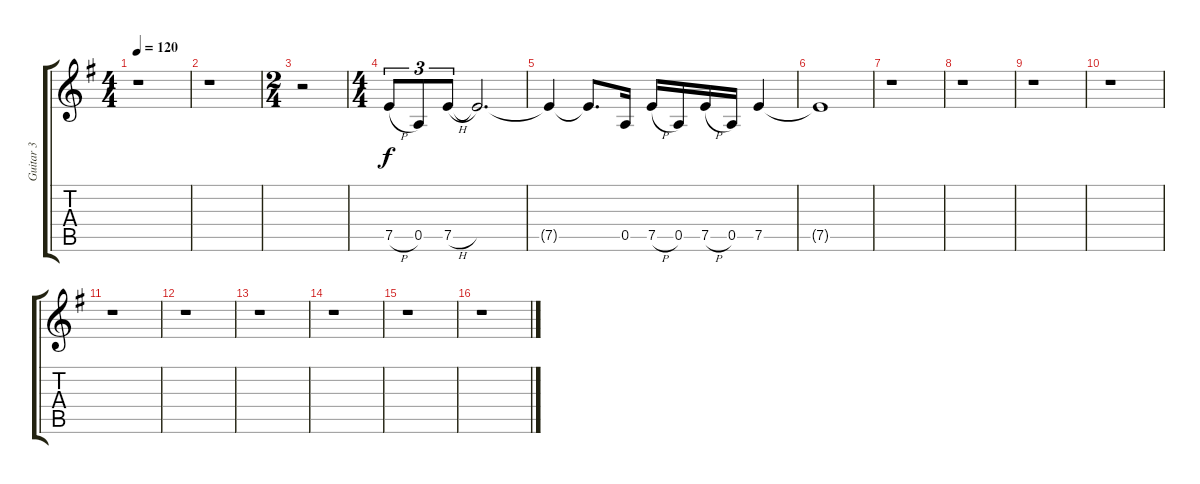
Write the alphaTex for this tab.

\track ("Guitar 3" "Guitar 3") {instrument distortionguitar}
\staff {score tabs}
\tuning (E4 B3 G3 D3 A2 E2) {hide}
\ts (4 4)
\tempo 120
\clef g2
\ks g
r.1{dy f instrument distortionguitar} |
r.1 |
\ts (2 4)
r.2 |
\ts (4 4)
7.5{h}.8{tu (3 2)} 0.5.8{tu (3 2)} 7.5{h}.8{tu (3 2)} 7.5{t}.2{d} |
7.5{t}.4 7.5{t}.8{d} 0.5.16 7.5{h}.16 0.5.16 7.5{h}.16 0.5.16 7.5.4 |
7.5{t}.1 |
r.1 |
r.1 |
r.1 |
r.1 |
r.1 |
r.1 |
r.1 |
r.1 |
r.1 |
r.1
